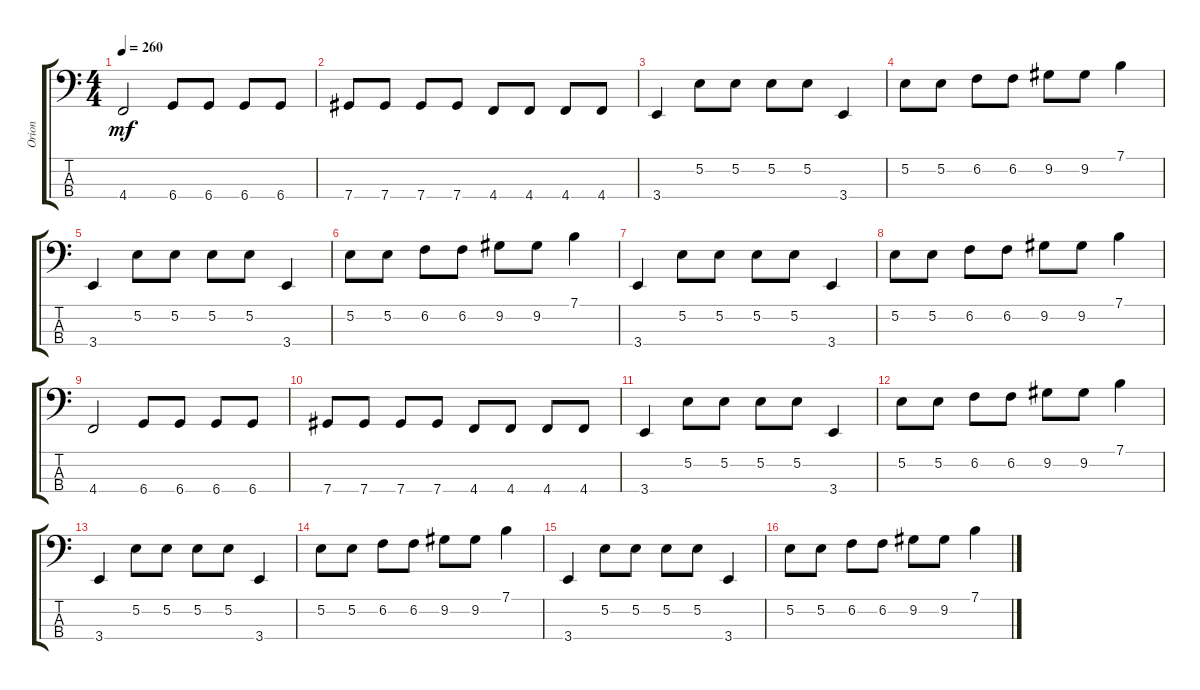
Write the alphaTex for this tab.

\track ("Orion" "Orion") {instrument electricbassfinger}
\staff {score tabs}
\tuning (E2 B1 Gb1 Db1) {hide}
\ts (4 4)
\tempo 260
\clef f4
\ks c
4.4.2{dy mf} 6.4.8 6.4.8 6.4.8 6.4.8 |
7.4.8 7.4.8 7.4.8 7.4.8 4.4.8 4.4.8 4.4.8 4.4.8 |
3.4.4 5.2.8 5.2.8 5.2.8 5.2.8 3.4.4 |
5.2.8 5.2.8 6.2.8 6.2.8 9.2.8 9.2.8 7.1.4 |
3.4.4 5.2.8 5.2.8 5.2.8 5.2.8 3.4.4 |
5.2.8 5.2.8 6.2.8 6.2.8 9.2.8 9.2.8 7.1.4 |
3.4.4 5.2.8 5.2.8 5.2.8 5.2.8 3.4.4 |
5.2.8 5.2.8 6.2.8 6.2.8 9.2.8 9.2.8 7.1.4 |
4.4.2 6.4.8 6.4.8 6.4.8 6.4.8 |
7.4.8 7.4.8 7.4.8 7.4.8 4.4.8 4.4.8 4.4.8 4.4.8 |
3.4.4 5.2.8 5.2.8 5.2.8 5.2.8 3.4.4 |
5.2.8 5.2.8 6.2.8 6.2.8 9.2.8 9.2.8 7.1.4 |
3.4.4 5.2.8 5.2.8 5.2.8 5.2.8 3.4.4 |
5.2.8 5.2.8 6.2.8 6.2.8 9.2.8 9.2.8 7.1.4 |
3.4.4 5.2.8 5.2.8 5.2.8 5.2.8 3.4.4 |
5.2.8 5.2.8 6.2.8 6.2.8 9.2.8 9.2.8 7.1.4
